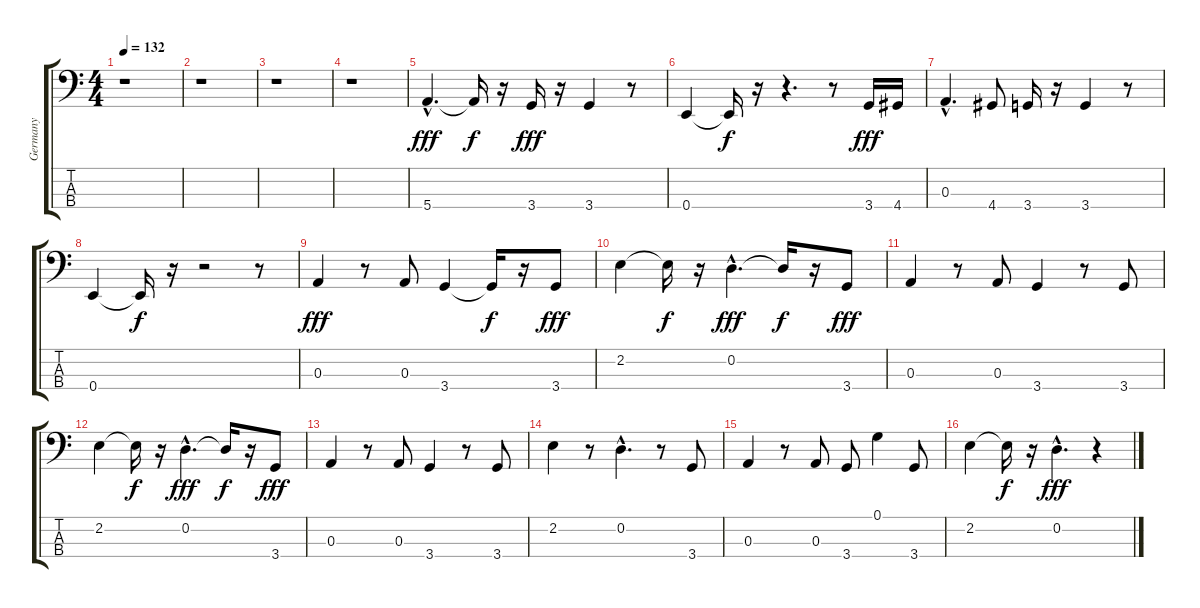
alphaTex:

\track ("Germany" "Germany") {instrument electricbassfinger}
\staff {score tabs}
\tuning (G2 D2 A1 E1) {hide}
\ts (4 4)
\tempo 132
\clef f4
\ks c
r.1{dy fff instrument electricbassfinger} |
r.1 |
r.1 |
r.1 |
5.4{hac}.4{d} 5.4{t}.16{dy f} r.16 3.4.16{dy fff} r.16 3.4.4 r.8 |
0.4.4 0.4{t}.16{dy f} r.16 r.4{d} r.8 3.4.16{dy fff} 4.4.16 |
0.3{hac}.4{d} 4.4.8 3.4.16 r.16 3.4.4 r.8 |
0.4.4 0.4{t}.16{dy f} r.16 r.2 r.8 |
0.3.4{dy fff} r.8 0.3.8 3.4.4 3.4{t}.16{dy f} r.16 3.4.8{dy fff} |
2.2.4 2.2{t}.16{dy f} r.16 0.2{hac}.4{d dy fff} 0.2{t}.16{dy f} r.16 3.4.8{dy fff} |
0.3.4 r.8 0.3.8 3.4.4 r.8 3.4.8 |
2.2.4 2.2{t}.16{dy f} r.16 0.2{hac}.4{d dy fff} 0.2{t}.16{dy f} r.16 3.4.8{dy fff} |
0.3.4 r.8 0.3.8 3.4.4 r.8 3.4.8 |
2.2.4 r.8 0.2{hac}.4{d} r.8 3.4.8 |
0.3.4 r.8 0.3.8 3.4.8 0.1.4 3.4.8 |
2.2.4 2.2{t}.16{dy f} r.16 0.2{hac}.4{d dy fff} r.4
